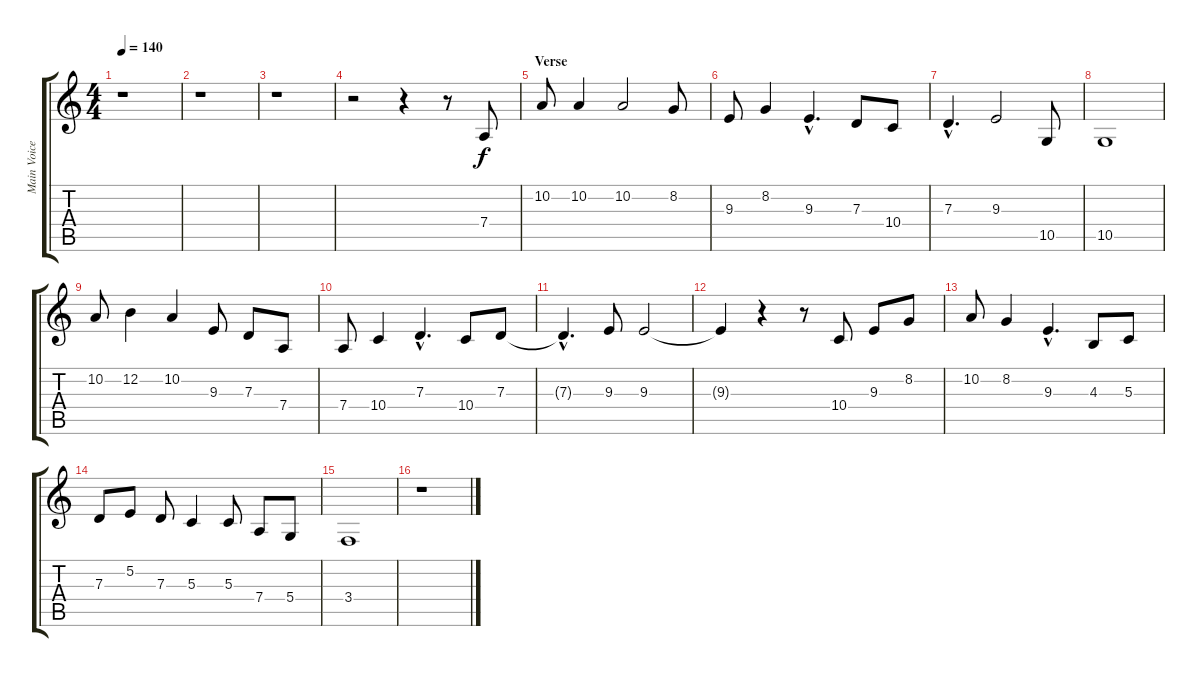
\track ("Main Voices" "Main Voice") {instrument lead6voice}
\staff {score tabs}
\tuning (E4 B3 G3 D3 A2 E2) {hide}
\ts (4 4)
\tempo 140
\clef g2
\ks c
r.1{dy f} |
r.1 |
r.1 |
r.2{volume 9 instrument lead6voice} r.4 r.8 7.4.8 |
\section ("" "Verse")
10.2.8 10.2.4 10.2.2 8.2.8 |
9.3.8 8.2.4 9.3{hac}.4{d} 7.3.8 10.4.8 |
7.3{hac}.4{d} 9.3.2 10.5.8 |
10.5.1 |
10.2.8 12.2.4 10.2.4 9.3.8 7.3.8 7.4.8 |
7.4.8 10.4.4 7.3{hac}.4{d} 10.4.8 7.3.8 |
7.3{hac t}.4{d} 9.3.8 9.3.2 |
9.3{t}.4 r.4 r.8 10.4.8 9.3.8 8.2.8 |
10.2.8 8.2.4 9.3{hac}.4{d} 4.3.8 5.3.8 |
7.3.8 5.2.8 7.3.8 5.3.4 5.3.8 7.4.8 5.4.8 |
3.4.1 |
r.1
